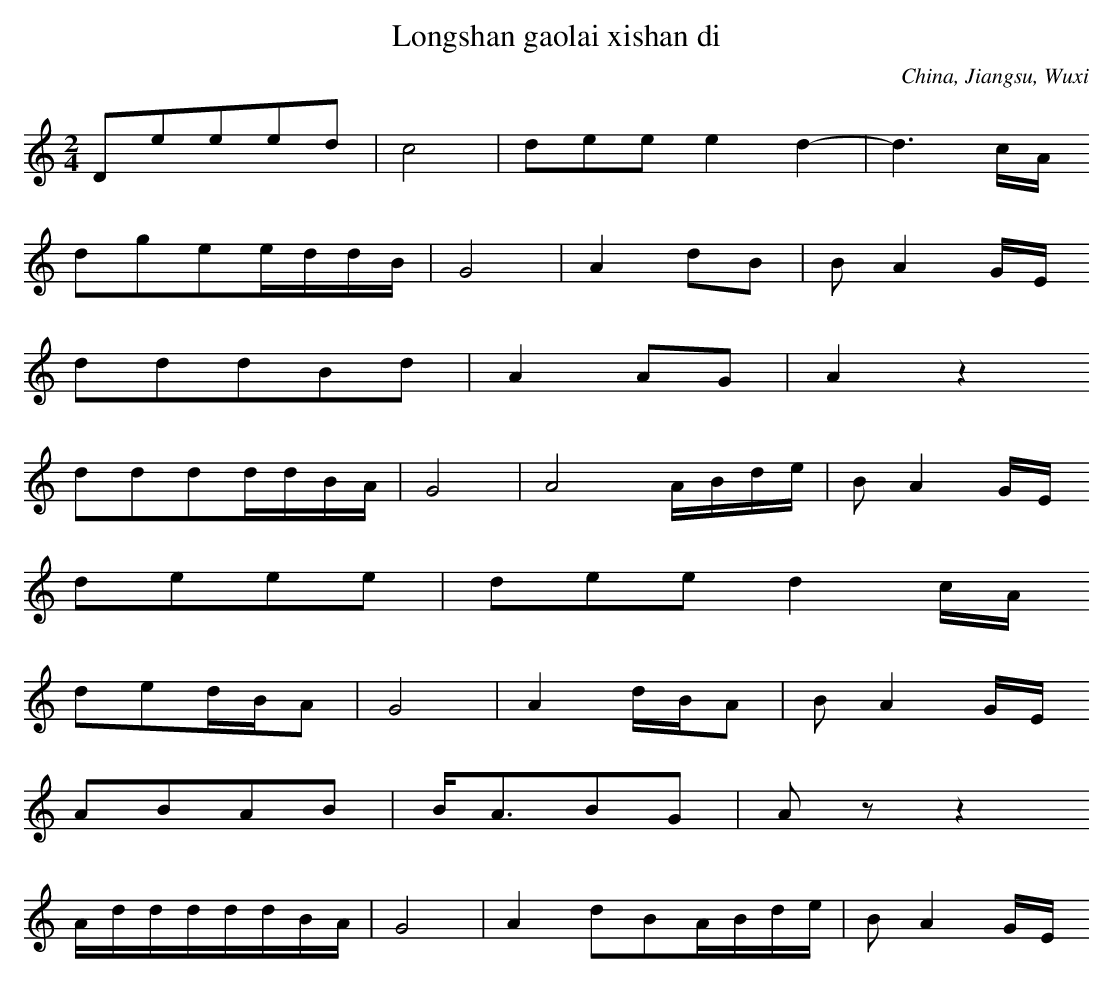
X:1
T: Longshan gaolai xishan di
O: China, Jiangsu, Wuxi
M: 2/4
L: 1/16
K: C
D2e2e2e2d2 | c8 | d2e2e2e4d4- | d6cA
d2g2e2eddB | G8 | A4d2B2 | B2A4GE
d2d2d2B2d2 | A4A2G2 | A4z4
d2d2d2ddBA | G8 | A8ABde | B2A4GE
d2e2e2e2 | d2e2e2d4cA
d2e2dBA2 | G8 | A4dBA2 | B2A4GE
A2B2A2B2 | BA3B2G2 | A2z2-z4
AdddddBA | G8 | A4d2B2ABde | B2A4GE
